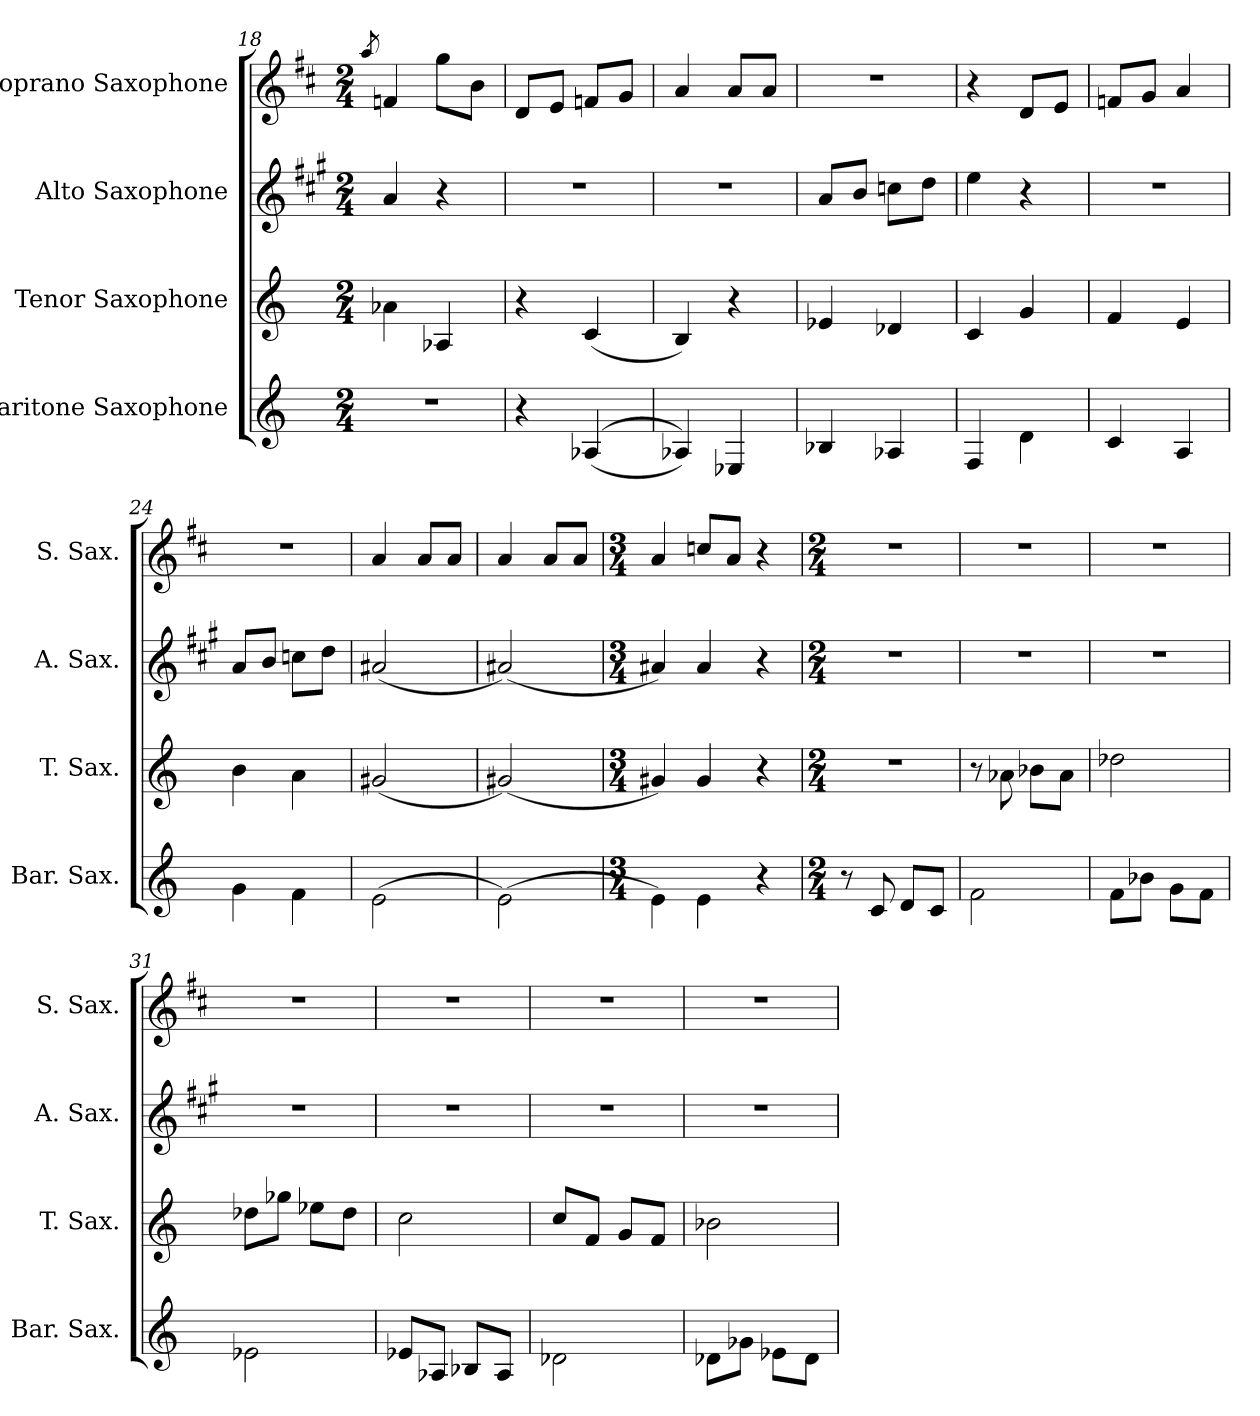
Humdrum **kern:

**kern	**kern	**kern	**kern
*part4	*part3	*part2	*part1
*staff4	*staff3	*staff2	*staff1
*I"Baritone Saxophone	*I"Tenor Saxophone	*I"Alto Saxophone	*I"Soprano Saxophone
*I'Bar. Sax.	*I'T. Sax.	*I'A. Sax.	*I'S. Sax.
*clefG2	*clefG2	*clefG2	*clefG2
*ITrd12c21	*ITrd8c14	*ITrd5c9	*ITrd1c2
*k[]	*k[]	*k[]	*k[]
*C:	*C:	*C:	*C:
*M2/4	*M2/4	*M2/4	*M2/4
=18	=18	=18	=18
.	.	.	8qgg/
2r	4A-X\	4c/	4e-X/
.	4AA-X/	4r	8ff\L
.	.	.	8a\J
=19	=19	=19	=19
4r	4r	2r	8c/L
.	.	.	8d/J
((4AA-X/	(4C/	.	8e-X/L
.	.	.	8f/J
=20	=20	=20	=20
4AA-X/))	4BB/)	2r	4g/
4EE-X/	4r	.	8g/L
.	.	.	8g/J
=21	=21	=21	=21
4BB-X/	4E-X/	8c/L	2r
.	.	8d/J	.
4AA-X/	4D-X/	8e-X\L	.
.	.	8f\J	.
=22	=22	=22	=22
4FF/	4C/	4g\	4r
4D\	4G/	4r	8c/L
.	.	.	8d/J
=23	=23	=23	=23
4C/	4F/	2r	8e-X/L
.	.	.	8f/J
4AA/	4E/	.	4g/
!!LO:LB:g=z
=24	=24	=24	=24
4G\	4B\	8c/L	2r
.	.	8d/J	.
4F\	4A\	8e-X\L	.
.	.	8f\J	.
=25	=25	=25	=25
(2E\	(2G#X/	(2c#X/	4g/
.	.	.	8g/L
.	.	.	8g/J
=26	=26	=26	=26
(2E\)	(2G#X/)	(2c#X/)	4g/
.	.	.	8g/L
.	.	.	8g/J
=27	=27	=27	=27
*M3/4	*M3/4	*M3/4	*M3/4
4E\)	4G#X/)	4c#X/)	4g/
4E\	4G#/	4c#/	8b-X/L
.	.	.	8g/J
4r	4r	4r	4r
=28	=28	=28	=28
*M2/4	*M2/4	*M2/4	*M2/4
8r	2r	2r	2r
8C/	.	.	.
8D/L	.	.	.
8C/J	.	.	.
=29	=29	=29	=29
2F\	8r	2r	2r
.	8A-X\	.	.
.	8B-X\L	.	.
.	8A-\J	.	.
=30	=30	=30	=30
8F\L	2d-X\	2r	2r
8B-X\J	.	.	.
8G\L	.	.	.
8F\J	.	.	.
!!LO:LB:g=z
=31	=31	=31	=31
2E-X\	8d-X\L	2r	2r
.	8g-X\J	.	.
.	8e-X\L	.	.
.	8d-\J	.	.
=32	=32	=32	=32
8E-X/L	2c\	2r	2r
8AA-X/J	.	.	.
8BB-X/L	.	.	.
8AA-/J	.	.	.
=33	=33	=33	=33
2D-X\	8c/L	2r	2r
.	8F/J	.	.
.	8G/L	.	.
.	8F/J	.	.
=34	=34	=34	=34
8D-X\L	2B-X\	2r	2r
8G-X\J	.	.	.
8E-X\L	.	.	.
8D-\J	.	.	.
=	=	=	=
*-	*-	*-	*-
